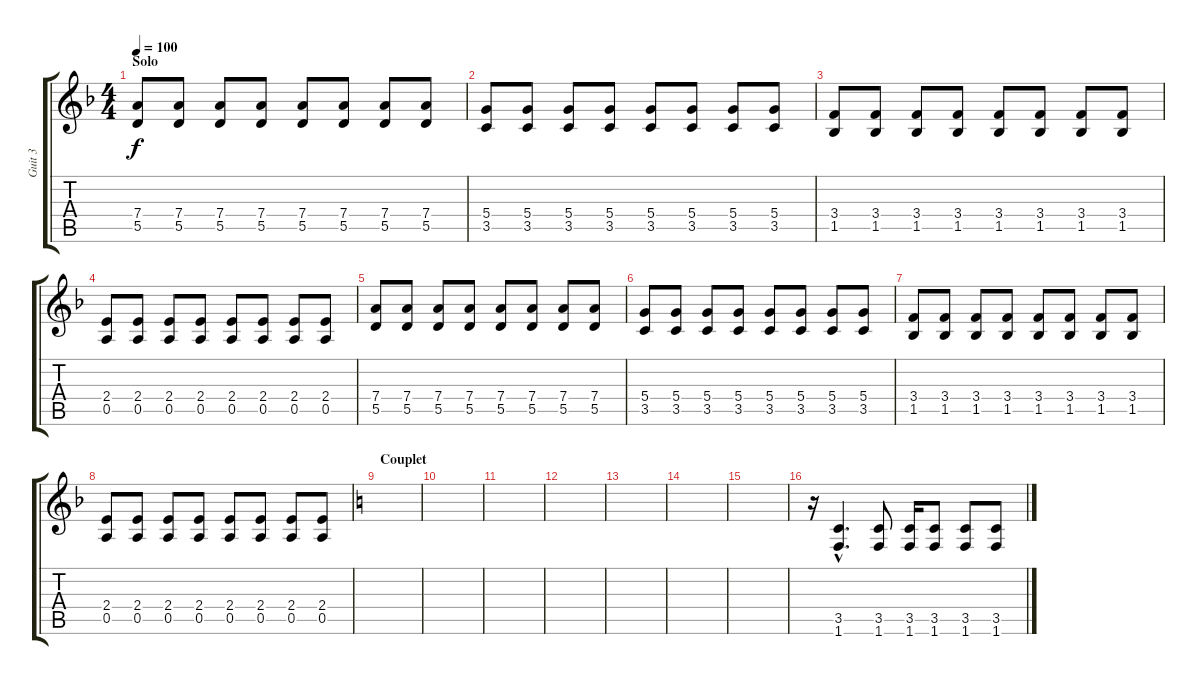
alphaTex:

\track ("Guit 3" "Guit 3") {instrument distortionguitar}
\staff {score tabs}
\tuning (E4 B3 G3 D3 A2 E2) {hide}
\ts (4 4)
\section ("" "Solo")
\tempo 100
\clef g2
\ks f
(7.4 5.5).8{dy f} (7.4 5.5).8 (7.4 5.5).8 (7.4 5.5).8 (7.4 5.5).8 (7.4 5.5).8 (7.4 5.5).8 (7.4 5.5).8 |
(5.4 3.5).8 (5.4 3.5).8 (5.4 3.5).8 (5.4 3.5).8 (5.4 3.5).8 (5.4 3.5).8 (5.4 3.5).8 (5.4 3.5).8 |
(3.4 1.5).8 (3.4 1.5).8 (3.4 1.5).8 (3.4 1.5).8 (3.4 1.5).8 (3.4 1.5).8 (3.4 1.5).8 (3.4 1.5).8 |
(2.4 0.5).8 (2.4 0.5).8 (2.4 0.5).8 (2.4 0.5).8 (2.4 0.5).8 (2.4 0.5).8 (2.4 0.5).8 (2.4 0.5).8 |
(7.4 5.5).8 (7.4 5.5).8 (7.4 5.5).8 (7.4 5.5).8 (7.4 5.5).8 (7.4 5.5).8 (7.4 5.5).8 (7.4 5.5).8 |
(5.4 3.5).8 (5.4 3.5).8 (5.4 3.5).8 (5.4 3.5).8 (5.4 3.5).8 (5.4 3.5).8 (5.4 3.5).8 (5.4 3.5).8 |
(3.4 1.5).8 (3.4 1.5).8 (3.4 1.5).8 (3.4 1.5).8 (3.4 1.5).8 (3.4 1.5).8 (3.4 1.5).8 (3.4 1.5).8 |
(2.4 0.5).8 (2.4 0.5).8 (2.4 0.5).8 (2.4 0.5).8 (2.4 0.5).8 (2.4 0.5).8 (2.4 0.5).8 (2.4 0.5).8 |
\section ("" "Couplet")
\ks c
|
|
|
|
|
|
|
r.16 (3.5{hac} 1.6{hac}).4{d} (3.5 1.6).8 (3.5 1.6).16 (3.5 1.6).8 (3.5 1.6).8 (3.5 1.6).8
